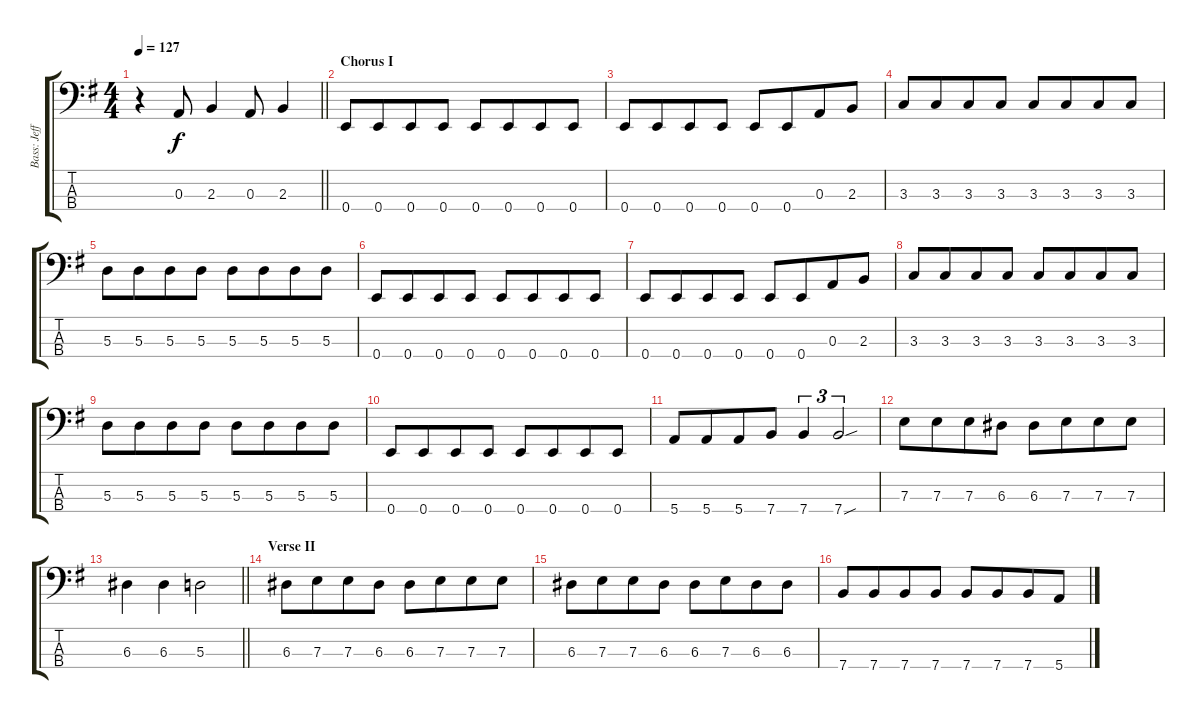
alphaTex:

\track ("Bass: Jeff" "Bass: Jeff") {instrument electricbassfinger}
\staff {score tabs}
\tuning (G2 D2 A1 E1) {hide}
\ts (4 4)
\tempo 127
\clef f4
\barLineRight lightlight
\ks g
r.4{dy f} 0.3.8 2.3.4 0.3.8 2.3.4 |
\section ("" "Chorus I")
0.4.8 0.4.8{beam merge} 0.4.8 0.4.8 0.4.8 0.4.8{beam merge} 0.4.8 0.4.8 |
0.4.8 0.4.8{beam merge} 0.4.8 0.4.8 0.4.8 0.4.8{beam merge} 0.3.8 2.3.8 |
3.3.8 3.3.8{beam merge} 3.3.8 3.3.8 3.3.8 3.3.8{beam merge} 3.3.8 3.3.8 |
5.3.8 5.3.8{beam merge} 5.3.8 5.3.8 5.3.8 5.3.8{beam merge} 5.3.8 5.3.8 |
0.4.8 0.4.8{beam merge} 0.4.8 0.4.8 0.4.8 0.4.8{beam merge} 0.4.8 0.4.8 |
0.4.8 0.4.8{beam merge} 0.4.8 0.4.8 0.4.8 0.4.8{beam merge} 0.3.8 2.3.8 |
3.3.8 3.3.8{beam merge} 3.3.8 3.3.8 3.3.8 3.3.8{beam merge} 3.3.8 3.3.8 |
5.3.8 5.3.8{beam merge} 5.3.8 5.3.8 5.3.8 5.3.8{beam merge} 5.3.8 5.3.8 |
0.4.8 0.4.8{beam merge} 0.4.8 0.4.8 0.4.8 0.4.8{beam merge} 0.4.8 0.4.8 |
5.4.8 5.4.8{beam merge} 5.4.8 7.4.8 7.4.4{tu (3 2)} 7.4{sou}.2{tu (3 2)} |
7.3.8 7.3.8{beam merge} 7.3.8 6.3.8 6.3.8 7.3.8{beam merge} 7.3.8 7.3.8 |
\barLineRight lightlight
6.3.4 6.3.4 5.3.2 |
\section ("" "Verse II")
6.3.8 7.3.8{beam merge} 7.3.8 6.3.8 6.3.8 7.3.8{beam merge} 7.3.8 7.3.8 |
6.3.8 7.3.8{beam merge} 7.3.8 6.3.8 6.3.8 7.3.8{beam merge} 6.3.8 6.3.8 |
7.4.8 7.4.8{beam merge} 7.4.8 7.4.8 7.4.8 7.4.8{beam merge} 7.4.8 5.4.8
